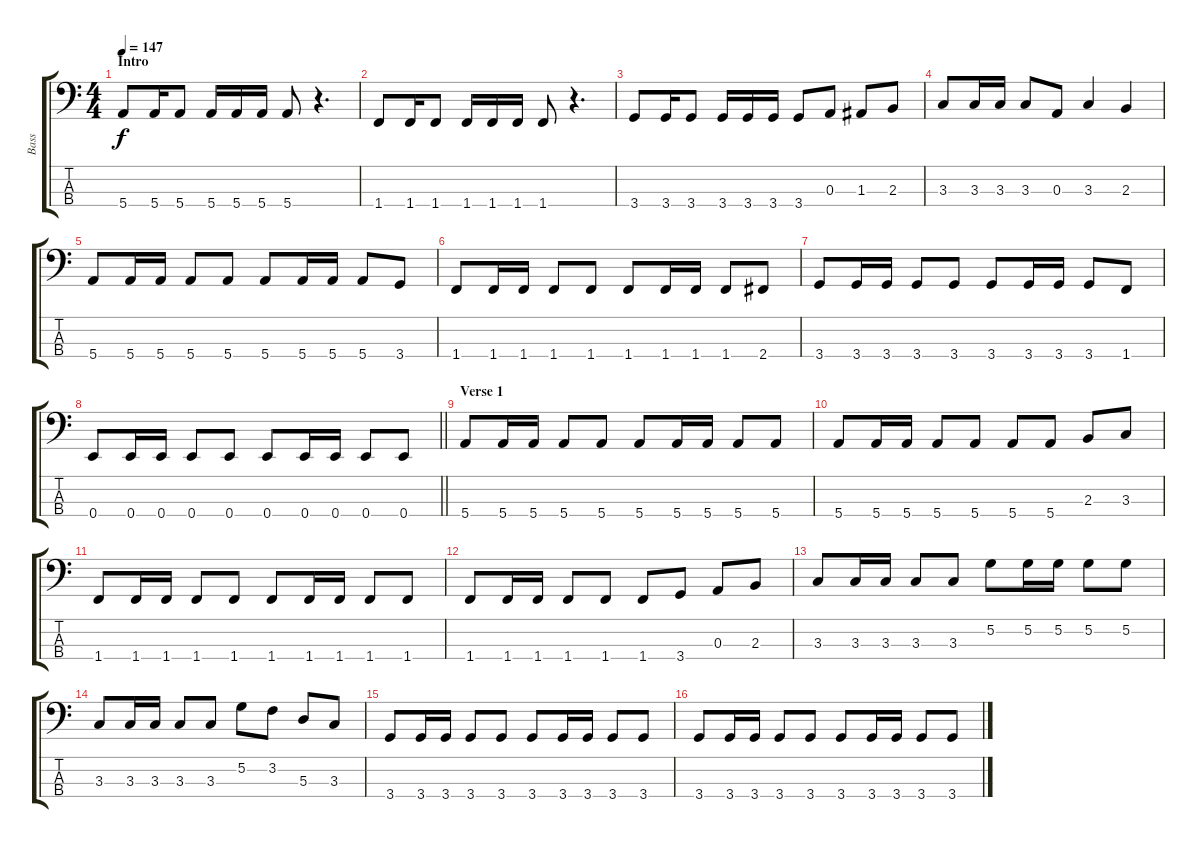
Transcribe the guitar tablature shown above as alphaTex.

\track ("Bass" "Bass") {instrument electricbasspick}
\staff {score tabs}
\tuning (G2 D2 A1 E1) {hide}
\ts (4 4)
\section ("" "Intro")
\tempo 147
\clef f4
\ks aminor
5.4.8{dy f instrument electricbasspick} 5.4.16 5.4.8 5.4.16 5.4.16 5.4.16 5.4.8 r.4{d} |
1.4.8 1.4.16 1.4.8 1.4.16 1.4.16 1.4.16 1.4.8 r.4{d} |
3.4.8 3.4.16 3.4.8 3.4.16 3.4.16 3.4.16 3.4.8 0.3.8 1.3.8 2.3.8 |
3.3.8 3.3.16 3.3.16 3.3.8 0.3.8 3.3.4 2.3.4 |
5.4.8 5.4.16 5.4.16 5.4.8 5.4.8 5.4.8 5.4.16 5.4.16 5.4.8 3.4.8 |
1.4.8 1.4.16 1.4.16 1.4.8 1.4.8 1.4.8 1.4.16 1.4.16 1.4.8 2.4.8 |
3.4.8 3.4.16 3.4.16 3.4.8 3.4.8 3.4.8 3.4.16 3.4.16 3.4.8 1.4.8 |
\barLineRight lightlight
0.4.8 0.4.16 0.4.16 0.4.8 0.4.8 0.4.8 0.4.16 0.4.16 0.4.8 0.4.8 |
\section ("" "Verse 1")
5.4.8 5.4.16 5.4.16 5.4.8 5.4.8 5.4.8 5.4.16 5.4.16 5.4.8 5.4.8 |
5.4.8 5.4.16 5.4.16 5.4.8 5.4.8 5.4.8 5.4.8 2.3.8 3.3.8 |
1.4.8 1.4.16 1.4.16 1.4.8 1.4.8 1.4.8 1.4.16 1.4.16 1.4.8 1.4.8 |
1.4.8 1.4.16 1.4.16 1.4.8 1.4.8 1.4.8 3.4.8 0.3.8 2.3.8 |
3.3.8 3.3.16 3.3.16 3.3.8 3.3.8 5.2.8 5.2.16 5.2.16 5.2.8 5.2.8 |
3.3.8 3.3.16 3.3.16 3.3.8 3.3.8 5.2.8 3.2.8 5.3.8 3.3.8 |
3.4.8 3.4.16 3.4.16 3.4.8 3.4.8 3.4.8 3.4.16 3.4.16 3.4.8 3.4.8 |
3.4.8 3.4.16 3.4.16 3.4.8 3.4.8 3.4.8 3.4.16 3.4.16 3.4.8 3.4.8
